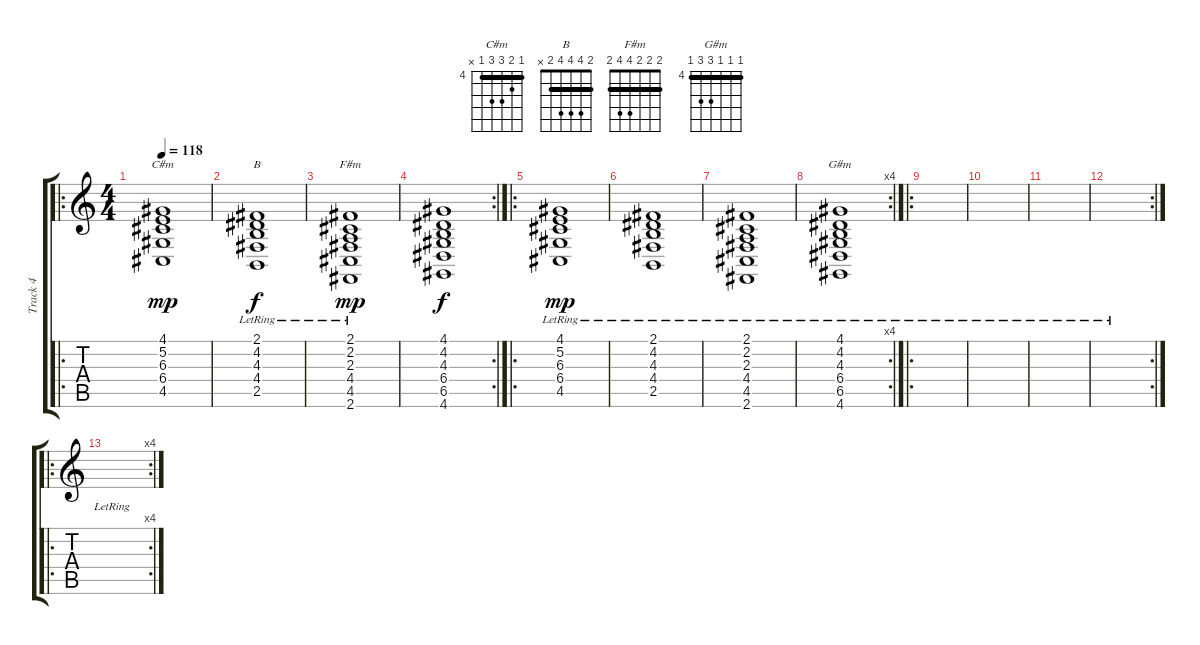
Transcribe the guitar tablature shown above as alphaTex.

\track ("Track 4" "Track 4") {instrument choiraahs}
\staff {score tabs}
\tuning (E4 B3 G3 D3 A2 E2) {hide}
\chord ("C#m" 4 5 6 6 4 x) {firstfret 4 barre 4}
\chord ("B" 2 4 4 4 2 x) {barre 2}
\chord ("F#m" 2 2 2 4 4 2) {barre 2}
\chord ("G#m" 4 4 4 6 6 4) {firstfret 4 barre 4}
\ro
\ts (4 4)
\tempo 118
\clef g2
\ks c
(4.1 5.2 6.3 6.4 4.5).1{ch "C#m" dy mp instrument choiraahs} |
(2.1 4.2{lr} 4.3 4.4 2.5).1{ch "B" dy f} |
(2.1{lr} 2.2 2.3 4.4 4.5 2.6).1{ch "F#m" dy mp} |
\rc 2
(4.1 4.2 4.3 6.4 6.5 4.6).1{dy f} |
\ro
(4.1{lr} 5.2 6.3 6.4 4.5).1{dy mp} |
(2.1 4.2{lr} 4.3 4.4 2.5).1 |
(2.1{lr} 2.2 2.3 4.4 4.5 2.6).1 |
\rc 4
(4.1{lr} 4.2 4.3 6.4 6.5 4.6).1{ch "G#m"} |
\ro
|
|
|
\rc 2
|
\ro
\rc 4
